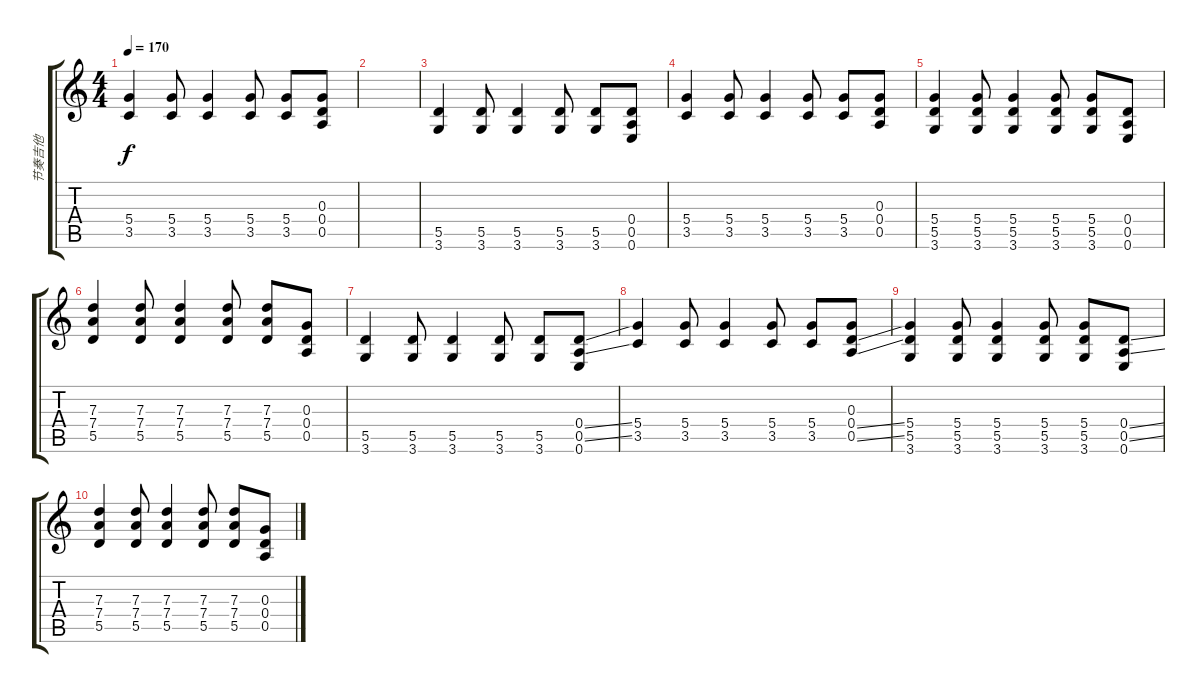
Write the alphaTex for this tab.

\track ("节奏吉他" "节奏吉他") {instrument overdrivenguitar}
\staff {score tabs}
\tuning (E4 B3 G3 D3 A2 E2) {hide}
\ts (4 4)
\tempo 170
\clef g2
\ks c
(5.4 3.5).4{dy f} (5.4 3.5).8 (5.4 3.5).4 (5.4 3.5).8 (5.4 3.5).8 (0.3 0.4 0.5).8 |
|
(5.5 3.6).4 (5.5 3.6).8 (5.5 3.6).4 (5.5 3.6).8 (5.5 3.6).8 (0.4 0.5 0.6).8 |
(5.4 3.5).4 (5.4 3.5).8 (5.4 3.5).4 (5.4 3.5).8 (5.4 3.5).8 (0.3 0.4 0.5).8 |
(5.4 5.5 3.6).4 (5.4 5.5 3.6).8 (5.4 5.5 3.6).4 (5.4 5.5 3.6).8 (5.4 5.5 3.6).8 (0.4 0.5 0.6).8 |
(7.3 7.4 5.5).4 (7.3 7.4 5.5).8 (7.3 7.4 5.5).4 (7.3 7.4 5.5).8 (7.3 7.4 5.5).8 (0.3 0.4 0.5).8 |
(5.5 3.6).4 (5.5 3.6).8 (5.5 3.6).4 (5.5 3.6).8 (5.5 3.6).8 (0.4{ss} 0.5{ss} 0.6).8 |
(5.4 3.5).4 (5.4 3.5).8 (5.4 3.5).4 (5.4 3.5).8 (5.4 3.5).8 (0.3 0.4{ss} 0.5{ss}).8 |
(5.4 5.5 3.6).4 (5.4 5.5 3.6).8 (5.4 5.5 3.6).4 (5.4 5.5 3.6).8 (5.4 5.5 3.6).8 (0.4{ss} 0.5{ss} 0.6).8 |
(7.3 7.4 5.5).4 (7.3 7.4 5.5).8 (7.3 7.4 5.5).4 (7.3 7.4 5.5).8 (7.3 7.4 5.5).8 (0.3 0.4 0.5).8
